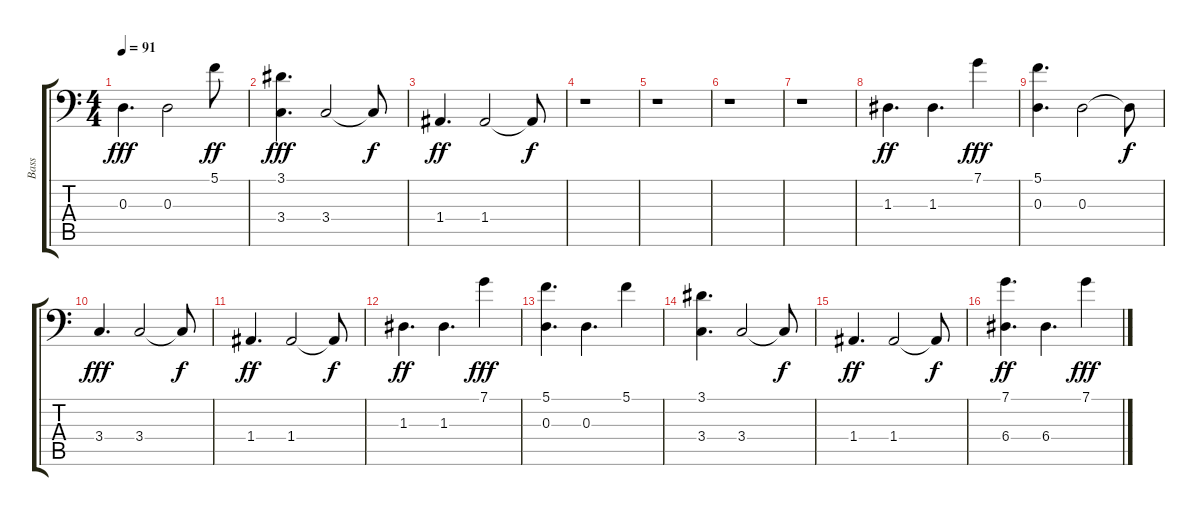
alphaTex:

\track ("Bass" "Bass") {instrument fretlessbass}
\staff {score tabs}
\tuning (C3 G2 D2 A1 E1 B0) {hide}
\ts (4 4)
\tempo 91
\clef f4
\ks c
0.3.4{d dy fff} 0.3.2 5.1.8{dy ff} |
(3.1 3.4).4{d dy fff} 3.4.2 3.4{t}.8{dy f} |
1.4.4{d dy ff} 1.4.2 1.4{t}.8{dy f} |
r.1 |
r.1 |
r.1 |
r.1 |
1.3.4{d dy ff} 1.3.4{d} 7.1.4{dy fff} |
(5.1 0.3).4{d} 0.3.2 0.3{t}.8{dy f} |
3.4.4{d dy fff} 3.4.2 3.4{t}.8{dy f} |
1.4.4{d dy ff} 1.4.2 1.4{t}.8{dy f} |
1.3.4{d dy ff} 1.3.4{d} 7.1.4{dy fff} |
(5.1 0.3).4{d} 0.3.4{d} 5.1.4 |
(3.1 3.4).4{d} 3.4.2 3.4{t}.8{dy f} |
1.4.4{d dy ff} 1.4.2 1.4{t}.8{dy f} |
(7.1 6.4).4{d dy ff} 6.4.4{d} 7.1.4{dy fff}
